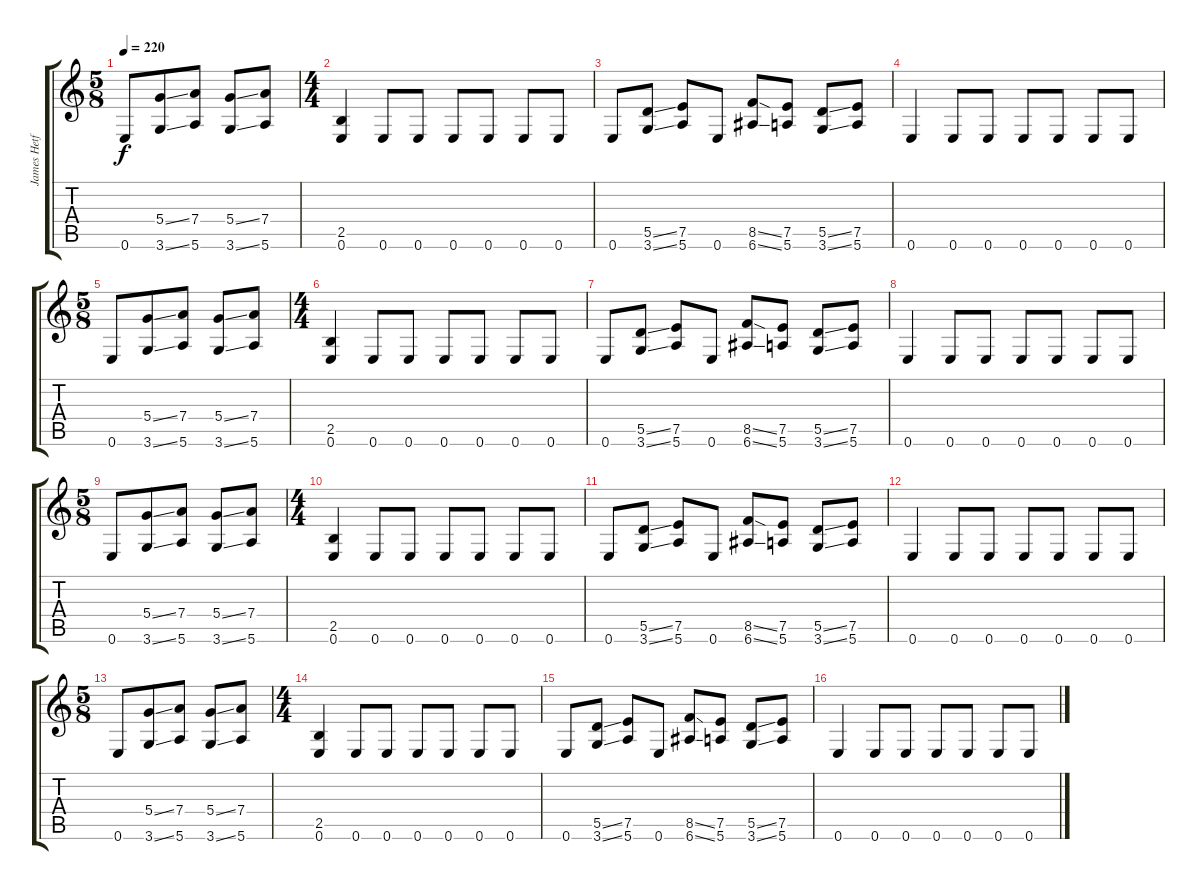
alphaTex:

\track ("James Hetfield Distortion" "James Hetf") {instrument distortionguitar}
\staff {score tabs}
\tuning (E4 B3 G3 D3 A2 E2) {hide}
\ts (5 8)
\tempo 220
\clef g2
\ks c
0.6.8{dy f} (5.4{ss} 3.6{ss}).8 (7.4 5.6).8 (5.4{ss} 3.6{ss}).8 (7.4 5.6).8 |
\ts (4 4)
(2.5 0.6).4 0.6.8 0.6.8 0.6.8 0.6.8 0.6.8 0.6.8 |
0.6.8 (5.5{ss} 3.6{ss}).8 (7.5 5.6).8 0.6.8 (8.5{ss} 6.6{ss}).8 (7.5 5.6).8 (5.5{ss} 3.6{ss}).8 (7.5 5.6).8 |
0.6.4 0.6.8 0.6.8 0.6.8 0.6.8 0.6.8 0.6.8 |
\ts (5 8)
0.6.8 (5.4{ss} 3.6{ss}).8 (7.4 5.6).8 (5.4{ss} 3.6{ss}).8 (7.4 5.6).8 |
\ts (4 4)
(2.5 0.6).4 0.6.8 0.6.8 0.6.8 0.6.8 0.6.8 0.6.8 |
0.6.8 (5.5{ss} 3.6{ss}).8 (7.5 5.6).8 0.6.8 (8.5{ss} 6.6{ss}).8 (7.5 5.6).8 (5.5{ss} 3.6{ss}).8 (7.5 5.6).8 |
0.6.4 0.6.8 0.6.8 0.6.8 0.6.8 0.6.8 0.6.8 |
\ts (5 8)
0.6.8 (5.4{ss} 3.6{ss}).8 (7.4 5.6).8 (5.4{ss} 3.6{ss}).8 (7.4 5.6).8 |
\ts (4 4)
(2.5 0.6).4 0.6.8 0.6.8 0.6.8 0.6.8 0.6.8 0.6.8 |
0.6.8 (5.5{ss} 3.6{ss}).8 (7.5 5.6).8 0.6.8 (8.5{ss} 6.6{ss}).8 (7.5 5.6).8 (5.5{ss} 3.6{ss}).8 (7.5 5.6).8 |
0.6.4 0.6.8 0.6.8 0.6.8 0.6.8 0.6.8 0.6.8 |
\ts (5 8)
0.6.8 (5.4{ss} 3.6{ss}).8 (7.4 5.6).8 (5.4{ss} 3.6{ss}).8 (7.4 5.6).8 |
\ts (4 4)
(2.5 0.6).4 0.6.8 0.6.8 0.6.8 0.6.8 0.6.8 0.6.8 |
0.6.8 (5.5{ss} 3.6{ss}).8 (7.5 5.6).8 0.6.8 (8.5{ss} 6.6{ss}).8 (7.5 5.6).8 (5.5{ss} 3.6{ss}).8 (7.5 5.6).8 |
0.6.4 0.6.8 0.6.8 0.6.8 0.6.8 0.6.8 0.6.8
